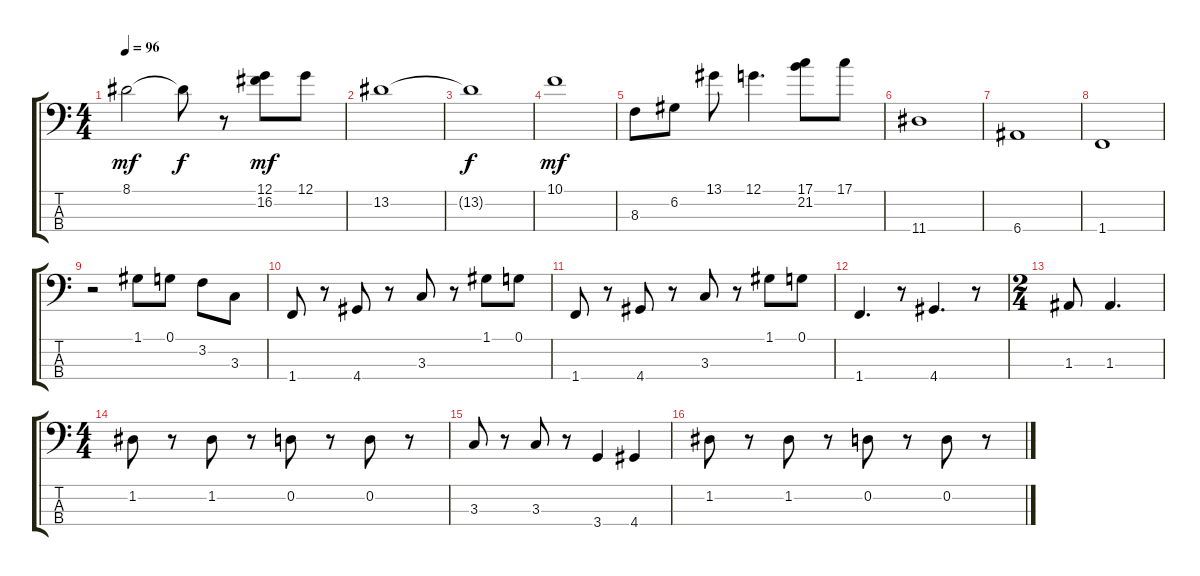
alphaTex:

\track "" {instrument electricbassfinger}
\staff {score tabs}
\tuning (G2 D2 A1 E1) {hide}
\ts (4 4)
\tempo 96
\clef f4
\ks c
8.1.2{dy mf} 8.1{t}.8{dy f} r.8 (12.1 16.2).8{dy mf} 12.1.8 |
13.2.1 |
13.2{t}.1{dy f} |
10.1.1{dy mf} |
8.3.8 6.2.8 13.1.8 12.1.4{d} (17.1 21.2).8 17.1.8 |
11.4.1 |
6.4.1 |
1.4.1 |
r.2 1.1.8 0.1.8 3.2.8 3.3.8 |
1.4.8 r.8 4.4.8 r.8 3.3.8 r.8 1.1.8 0.1.8 |
1.4.8 r.8 4.4.8 r.8 3.3.8 r.8 1.1.8 0.1.8 |
1.4.4{d} r.8 4.4.4{d} r.8 |
\ts (2 4)
1.3.8 1.3.4{d} |
\ts (4 4)
1.2.8 r.8 1.2.8 r.8 0.2.8 r.8 0.2.8 r.8 |
3.3.8 r.8 3.3.8 r.8 3.4.4 4.4.4 |
1.2.8 r.8 1.2.8 r.8 0.2.8 r.8 0.2.8 r.8
